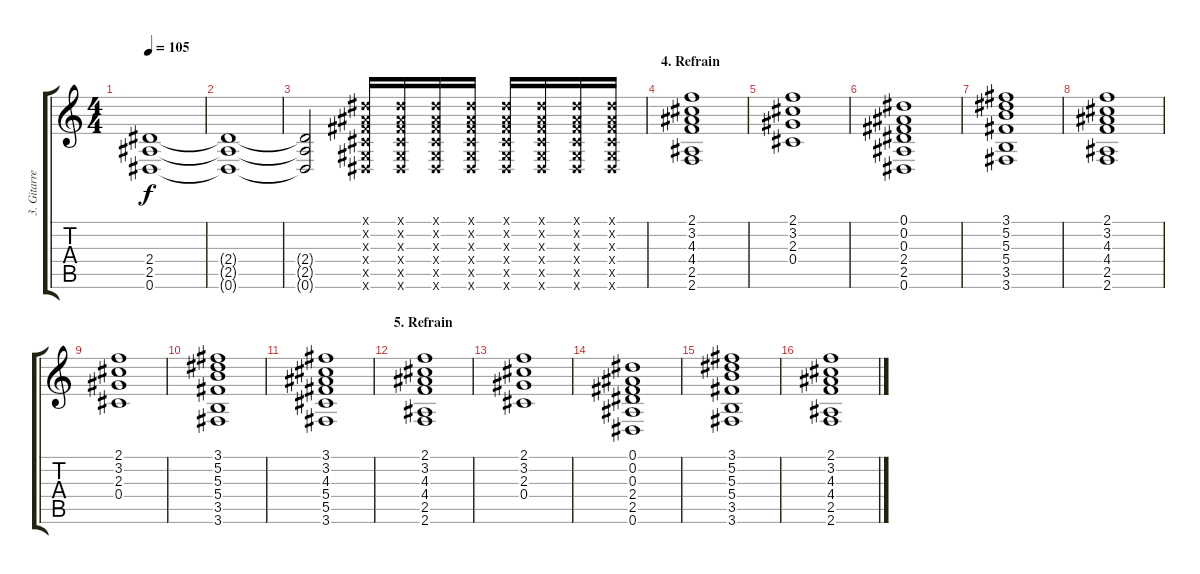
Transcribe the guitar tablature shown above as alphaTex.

\track ("3. Gitarre" "3. Gitarre") {instrument overdrivenguitar}
\staff {score tabs}
\tuning (Eb4 Bb3 Gb3 Db3 Ab2 Eb2) {hide}
\ts (4 4)
\tempo 105
\clef g2
\ks c
(2.4{t} 2.5{t} 0.6{t}).1{dy f volume 5} |
(2.4{t} 2.5{t} 0.6{t}).1 |
(2.4{t} 2.5{t} 0.6{t}).2 (0.1{x} 0.2{x} 0.3{x} 0.4{x} 0.5{x} 0.6{x}).16{volume 11} (0.1{x} 0.2{x} 0.3{x} 0.4{x} 0.5{x} 0.6{x}).16 (0.1{x} 0.2{x} 0.3{x} 0.4{x} 0.5{x} 0.6{x}).16 (0.1{x} 0.2{x} 0.3{x} 0.4{x} 0.5{x} 0.6{x}).16 (0.1{x} 0.2{x} 0.3{x} 0.4{x} 0.5{x} 0.6{x}).16 (0.1{x} 0.2{x} 0.3{x} 0.4{x} 0.5{x} 0.6{x}).16 (0.1{x} 0.2{x} 0.3{x} 0.4{x} 0.5{x} 0.6{x}).16 (0.1{x} 0.2{x} 0.3{x} 0.4{x} 0.5{x} 0.6{x}).16 |
\section ("" "4. Refrain")
(2.1 3.2 4.3 4.4 2.5 2.6).1 |
(2.1 3.2 2.3 0.4).1 |
(0.1 0.2 0.3 2.4 2.5 0.6).1 |
(3.1 5.2 5.3 5.4 3.5 3.6).1 |
(2.1 3.2 4.3 4.4 2.5 2.6).1 |
(2.1 3.2 2.3 0.4).1 |
(3.1 5.2 5.3 5.4 3.5 3.6).1 |
(3.1 3.2 4.3 5.4 5.5 3.6).1 |
\section ("" "5. Refrain")
(2.1 3.2 4.3 4.4 2.5 2.6).1 |
(2.1 3.2 2.3 0.4).1 |
(0.1 0.2 0.3 2.4 2.5 0.6).1 |
(3.1 5.2 5.3 5.4 3.5 3.6).1 |
(2.1 3.2 4.3 4.4 2.5 2.6).1
